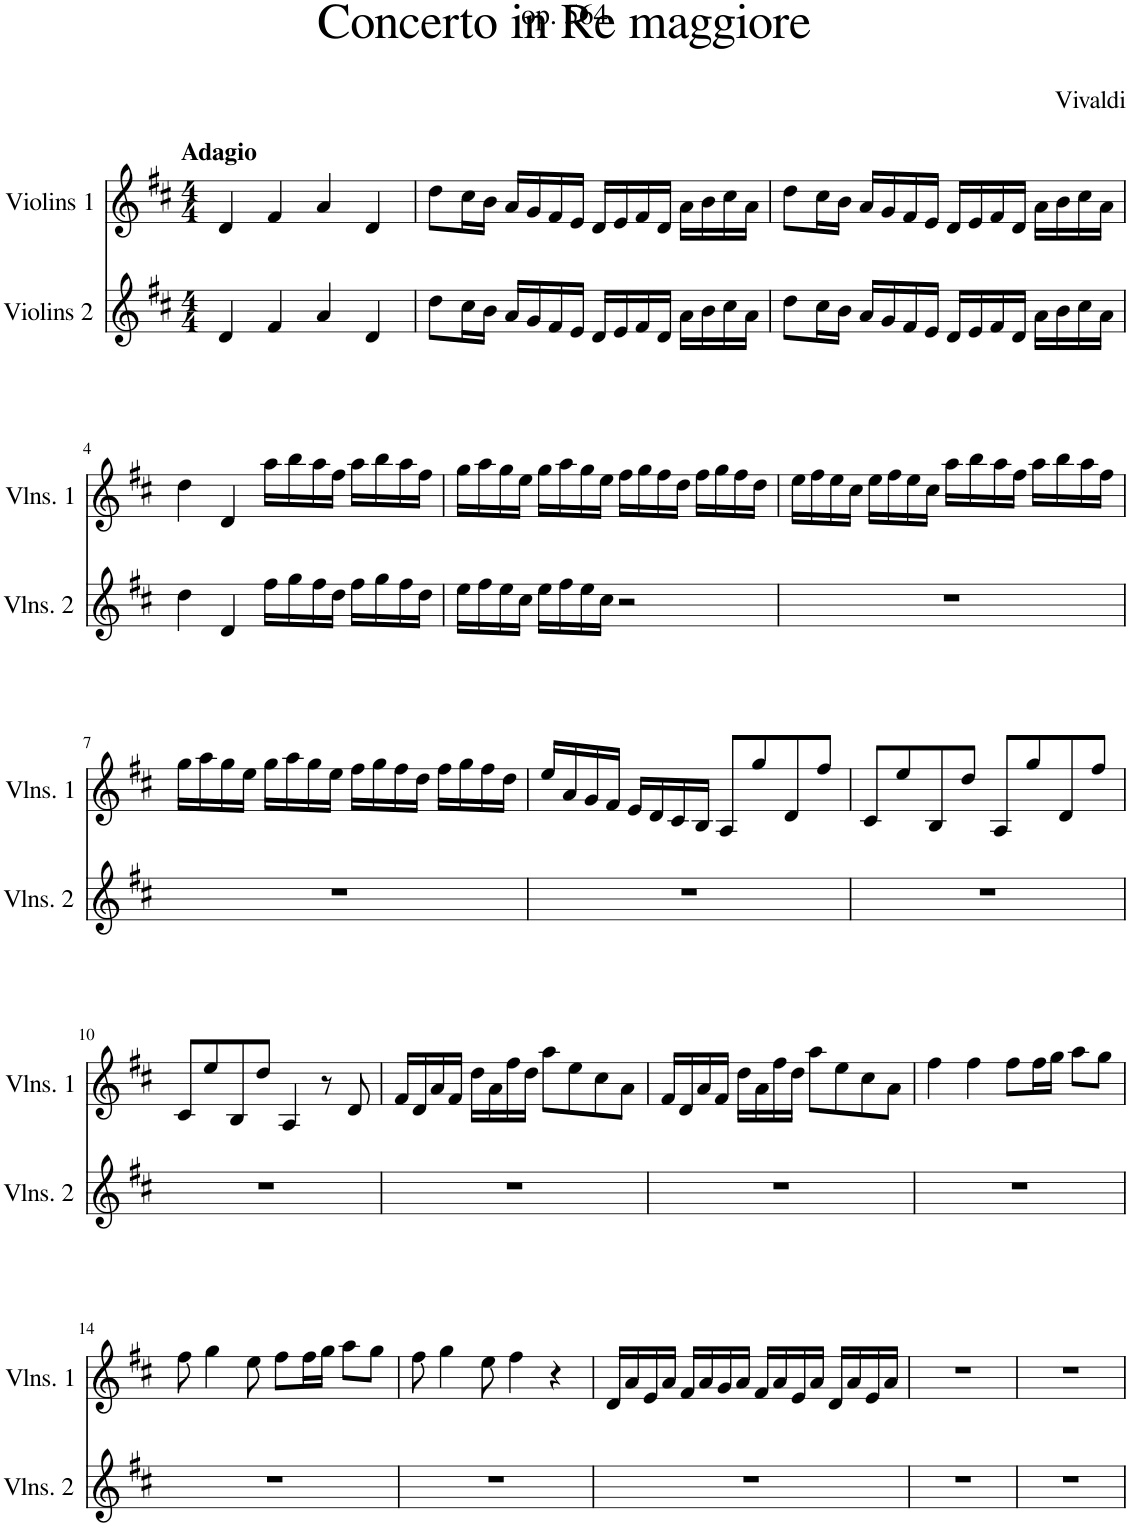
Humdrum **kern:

**kern	**kern
*part2	*part1
*staff2	*staff1
*I"Violins 2	*I"Violins 1
*I'Vlns. 2	*I'Vlns. 1
*clefG2	*clefG2
*k[f#c#]	*k[f#c#]
*M4/4	*M4/4
=1	=1
!	!LO:TX:a:B:t=Adagio
4d/	4d/
4f#/	4f#/
4a/	4a/
4d/	4d/
=2	=2
8dd\L	8dd\L
16cc#\L	16cc#\L
16b\JJ	16b\JJ
16a/LL	16a/LL
16g/	16g/
16f#/	16f#/
16e/JJ	16e/JJ
16d/LL	16d/LL
16e/	16e/
16f#/	16f#/
16d/JJ	16d/JJ
16a\LL	16a\LL
16b\	16b\
16cc#\	16cc#\
16a\JJ	16a\JJ
=3	=3
8dd\L	8dd\L
16cc#\L	16cc#\L
16b\JJ	16b\JJ
16a/LL	16a/LL
16g/	16g/
16f#/	16f#/
16e/JJ	16e/JJ
16d/LL	16d/LL
16e/	16e/
16f#/	16f#/
16d/JJ	16d/JJ
16a\LL	16a\LL
16b\	16b\
16cc#\	16cc#\
16a\JJ	16a\JJ
!!LO:LB:g=z
=4	=4
4dd\	4dd\
4d/	4d/
16ff#\LL	16aa\LL
16gg\	16bb\
16ff#\	16aa\
16dd\JJ	16ff#\JJ
16ff#\LL	16aa\LL
16gg\	16bb\
16ff#\	16aa\
16dd\JJ	16ff#\JJ
=5	=5
16ee\LL	16gg\LL
16ff#\	16aa\
16ee\	16gg\
16cc#\JJ	16ee\JJ
16ee\LL	16gg\LL
16ff#\	16aa\
16ee\	16gg\
16cc#\JJ	16ee\JJ
2r	16ff#\LL
.	16gg\
.	16ff#\
.	16dd\JJ
.	16ff#\LL
.	16gg\
.	16ff#\
.	16dd\JJ
=6	=6
1r	16ee\LL
.	16ff#\
.	16ee\
.	16cc#\JJ
.	16ee\LL
.	16ff#\
.	16ee\
.	16cc#\JJ
.	16aa\LL
.	16bb\
.	16aa\
.	16ff#\JJ
.	16aa\LL
.	16bb\
.	16aa\
.	16ff#\JJ
!!LO:LB:g=z
=7	=7
1r	16gg\LL
.	16aa\
.	16gg\
.	16ee\JJ
.	16gg\LL
.	16aa\
.	16gg\
.	16ee\JJ
.	16ff#\LL
.	16gg\
.	16ff#\
.	16dd\JJ
.	16ff#\LL
.	16gg\
.	16ff#\
.	16dd\JJ
=8	=8
1r	16ee/LL
.	16a/
.	16g/
.	16f#/JJ
.	16e/LL
.	16d/
.	16c#/
.	16B/JJ
.	8A/L
.	8gg/
.	8d/
.	8ff#/J
=9	=9
1r	8c#/L
.	8ee/
.	8B/
.	8dd/J
.	8A/L
.	8gg/
.	8d/
.	8ff#/J
!!LO:LB:g=z
=10	=10
1r	8c#/L
.	8ee/
.	8B/
.	8dd/J
.	4A/
.	8r
.	8d/
=11	=11
1r	16f#/LL
.	16d/
.	16a/
.	16f#/JJ
.	16dd\LL
.	16a\
.	16ff#\
.	16dd\JJ
.	8aa\L
.	8ee\
.	8cc#\
.	8a\J
=12	=12
1r	16f#/LL
.	16d/
.	16a/
.	16f#/JJ
.	16dd\LL
.	16a\
.	16ff#\
.	16dd\JJ
.	8aa\L
.	8ee\
.	8cc#\
.	8a\J
=13	=13
1r	4ff#\
.	4ff#\
.	8ff#\L
.	16ff#\L
.	16gg\JJ
.	8aa\L
.	8gg\J
!!LO:LB:g=z
=14	=14
1r	8ff#\
.	4gg\
.	8ee\
.	8ff#\L
.	16ff#\L
.	16gg\JJ
.	8aa\L
.	8gg\J
=15	=15
1r	8ff#\
.	4gg\
.	8ee\
.	4ff#\
.	4r
=16	=16
1r	16d/LL
.	16a/
.	16e/
.	16a/JJ
.	16f#/LL
.	16a/
.	16g/
.	16a/JJ
.	16f#/LL
.	16a/
.	16e/
.	16a/JJ
.	16d/LL
.	16a/
.	16e/
.	16a/JJ
=17	=17
1r	1r
=18	=18
1r	1r
=	=
*-	*-
